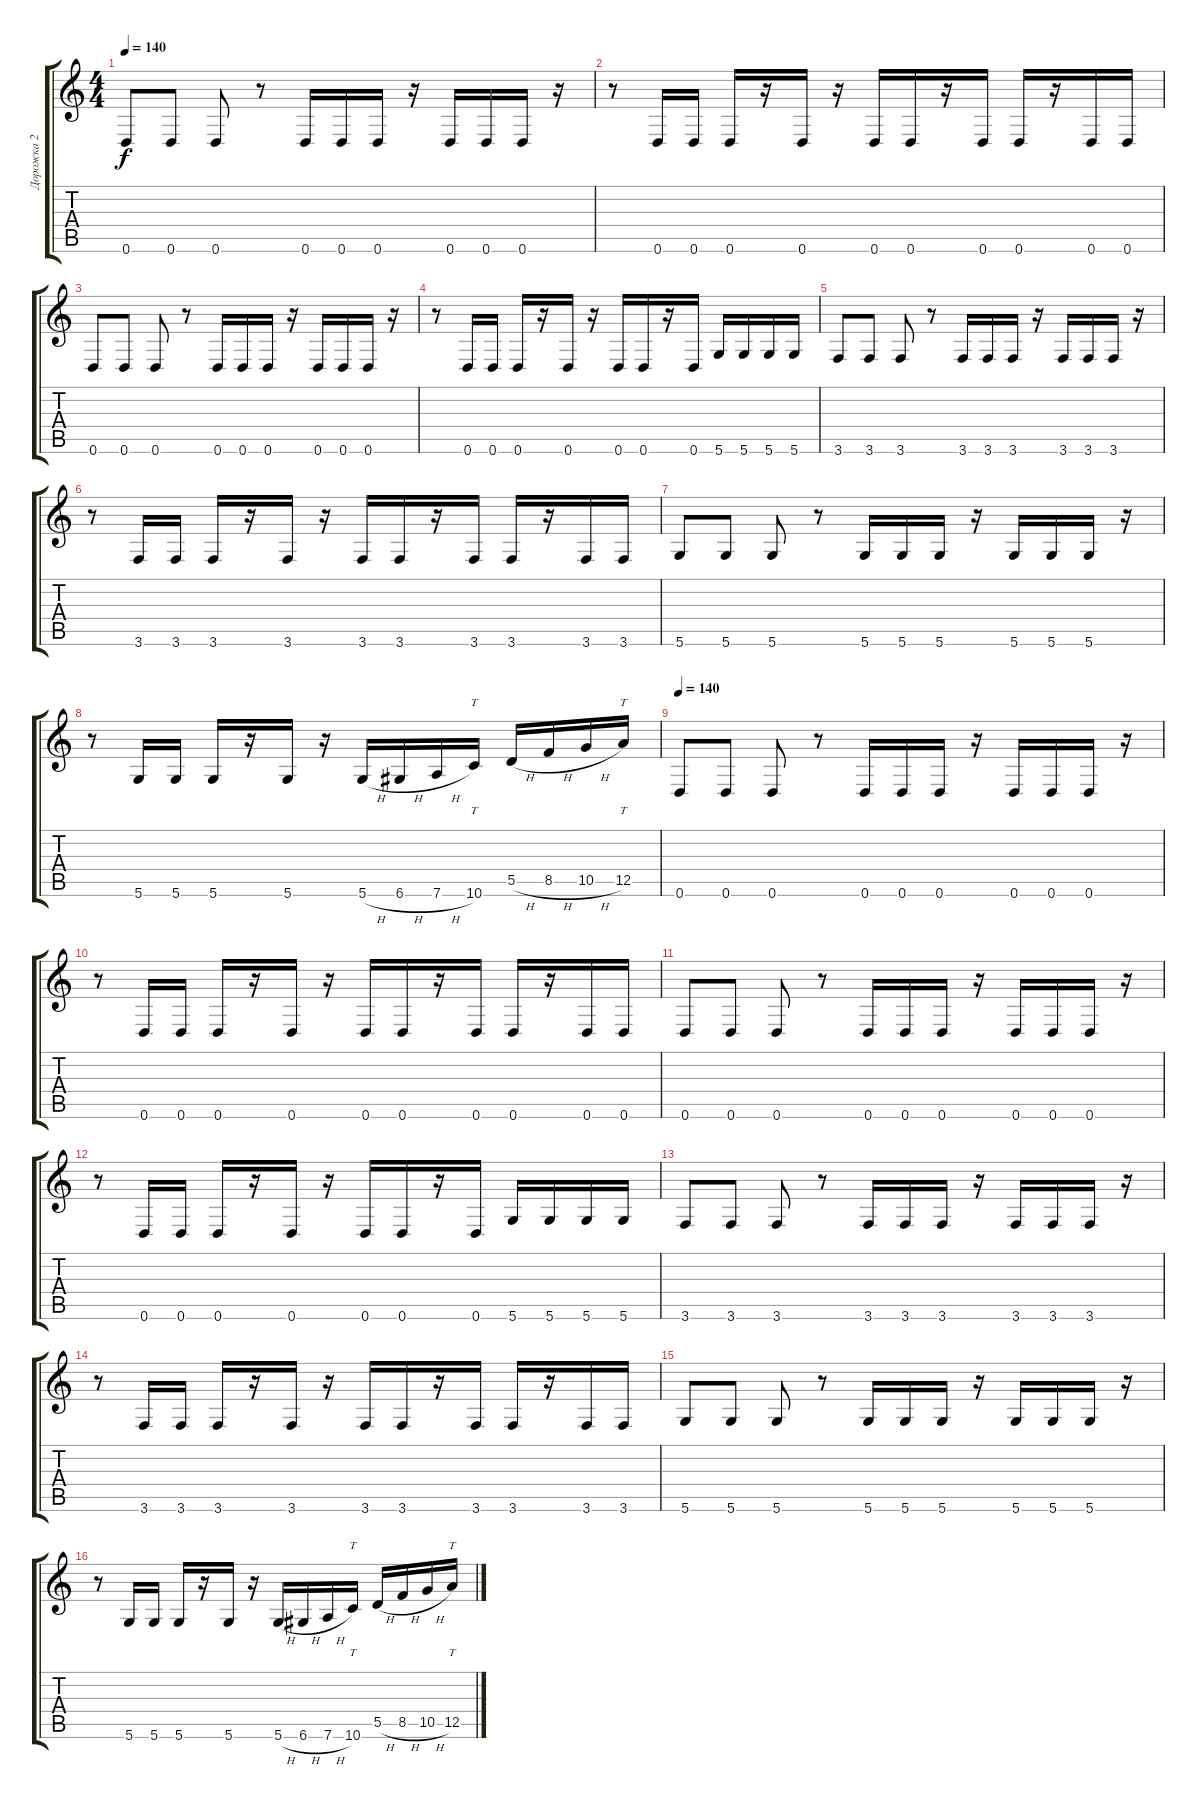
\track ("Дорожка 2" "Дорожка 2") {instrument distortionguitar}
\staff {score tabs}
\tuning (E4 B3 G3 D3 A2 D2) {hide}
\ts (4 4)
\tempo 140
\clef g2
\ks c
0.6.8{dy f} 0.6.8 0.6.8 r.8 0.6.16 0.6.16 0.6.16 r.16 0.6.16 0.6.16 0.6.16 r.16 |
r.8 0.6.16 0.6.16 0.6.16 r.16 0.6.16 r.16 0.6.16 0.6.16 r.16 0.6.16 0.6.16 r.16 0.6.16 0.6.16 |
0.6.8 0.6.8 0.6.8 r.8 0.6.16 0.6.16 0.6.16 r.16 0.6.16 0.6.16 0.6.16 r.16 |
r.8 0.6.16 0.6.16 0.6.16 r.16 0.6.16 r.16 0.6.16 0.6.16 r.16 0.6.16 5.6.16 5.6.16 5.6.16 5.6.16 |
3.6.8 3.6.8 3.6.8 r.8 3.6.16 3.6.16 3.6.16 r.16 3.6.16 3.6.16 3.6.16 r.16 |
r.8 3.6.16 3.6.16 3.6.16 r.16 3.6.16 r.16 3.6.16 3.6.16 r.16 3.6.16 3.6.16 r.16 3.6.16 3.6.16 |
5.6.8 5.6.8 5.6.8 r.8 5.6.16 5.6.16 5.6.16 r.16 5.6.16 5.6.16 5.6.16 r.16 |
r.8 5.6.16 5.6.16 5.6.16 r.16 5.6.16 r.16 5.6{h}.16 6.6{h}.16 7.6{h}.16 10.6.16{tt} 5.5{h}.16 8.5{h}.16 10.5{h}.16 12.5.16{tt} |
\tempo 140
0.6.8 0.6.8 0.6.8 r.8 0.6.16 0.6.16 0.6.16 r.16 0.6.16 0.6.16 0.6.16 r.16 |
r.8 0.6.16 0.6.16 0.6.16 r.16 0.6.16 r.16 0.6.16 0.6.16 r.16 0.6.16 0.6.16 r.16 0.6.16 0.6.16 |
0.6.8 0.6.8 0.6.8 r.8 0.6.16 0.6.16 0.6.16 r.16 0.6.16 0.6.16 0.6.16 r.16 |
r.8 0.6.16 0.6.16 0.6.16 r.16 0.6.16 r.16 0.6.16 0.6.16 r.16 0.6.16 5.6.16 5.6.16 5.6.16 5.6.16 |
3.6.8 3.6.8 3.6.8 r.8 3.6.16 3.6.16 3.6.16 r.16 3.6.16 3.6.16 3.6.16 r.16 |
r.8 3.6.16 3.6.16 3.6.16 r.16 3.6.16 r.16 3.6.16 3.6.16 r.16 3.6.16 3.6.16 r.16 3.6.16 3.6.16 |
5.6.8 5.6.8 5.6.8 r.8 5.6.16 5.6.16 5.6.16 r.16 5.6.16 5.6.16 5.6.16 r.16 |
r.8 5.6.16 5.6.16 5.6.16 r.16 5.6.16 r.16 5.6{h}.16 6.6{h}.16 7.6{h}.16 10.6.16{tt} 5.5{h}.16 8.5{h}.16 10.5{h}.16 12.5.16{tt}
